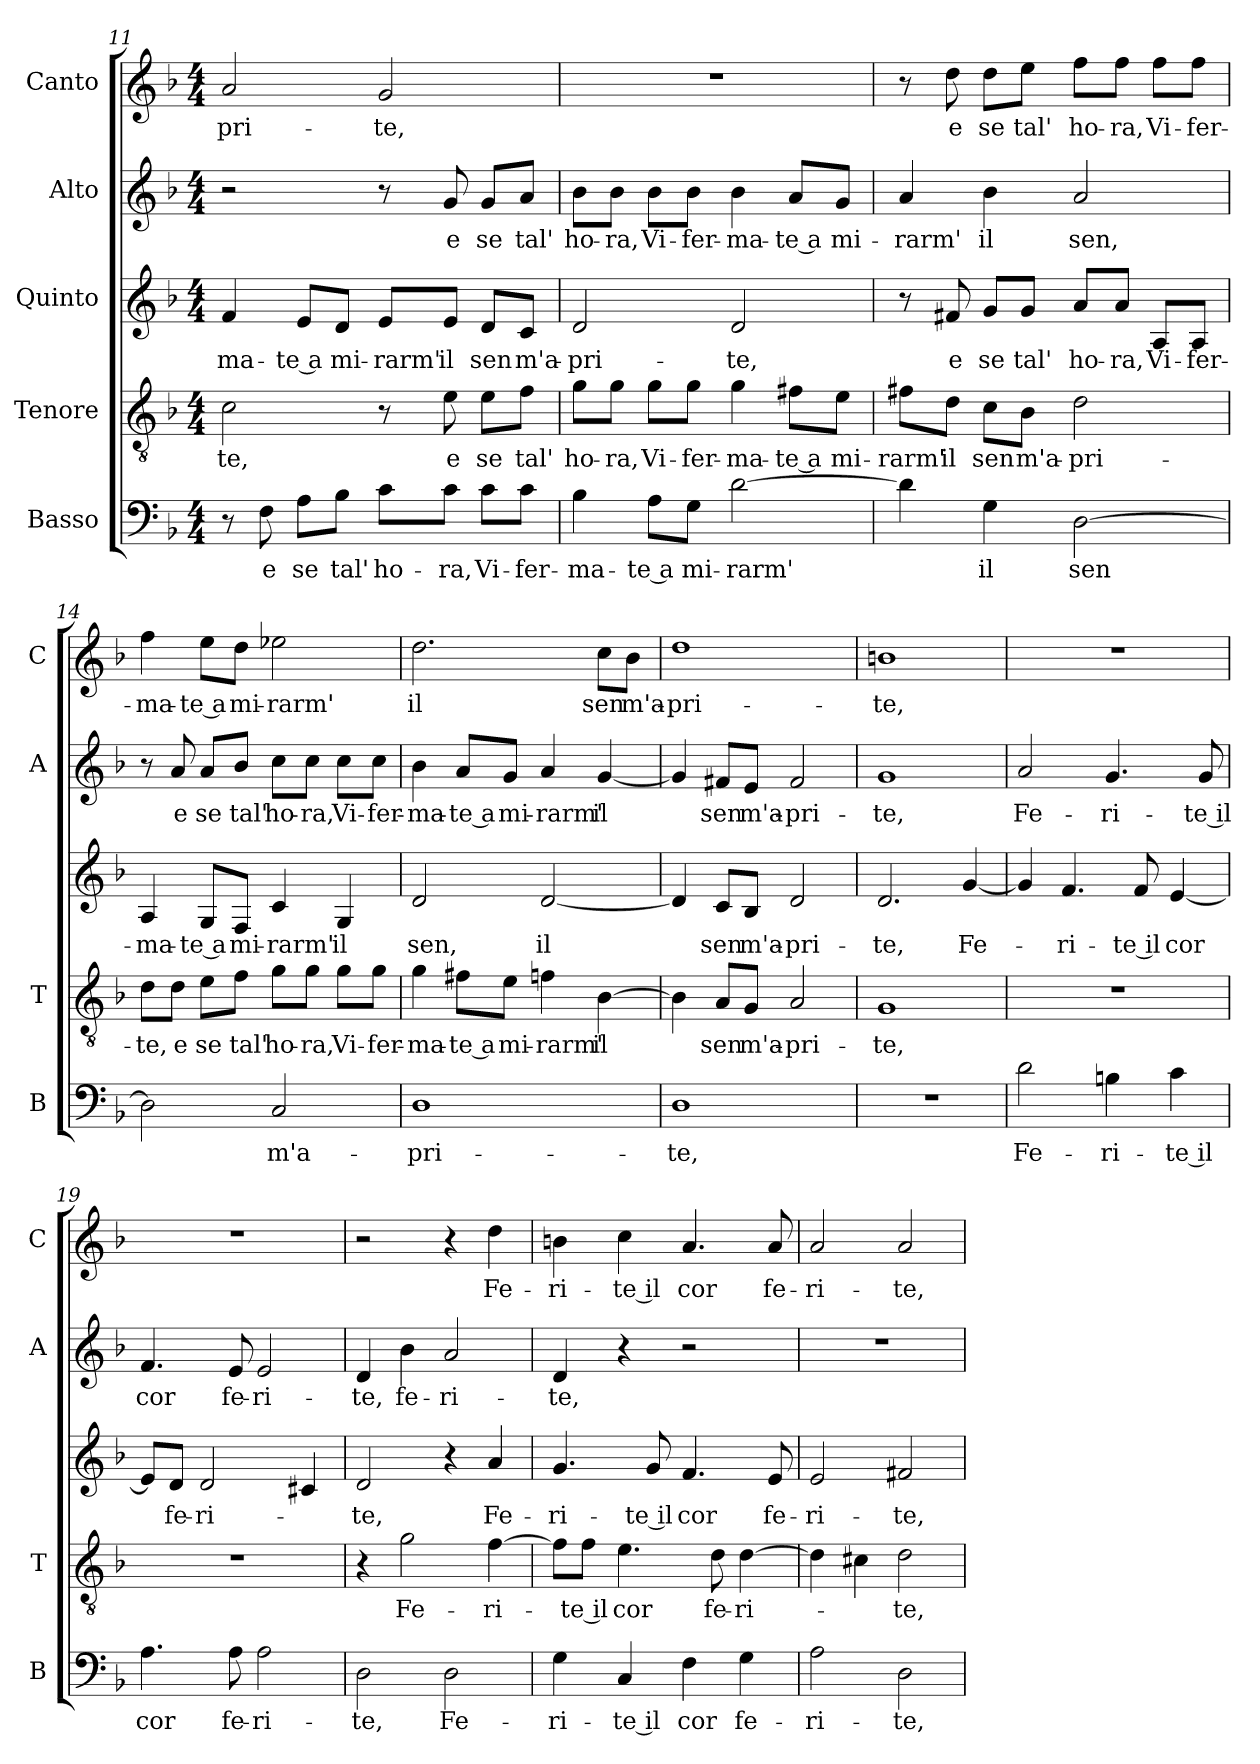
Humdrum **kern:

**kern	**text	**kern	**text	**kern	**text	**kern	**text	**kern	**text
*part5	*part5	*part4	*part4	*part3	*part3	*part2	*part2	*part1	*part1
*staff5	*staff5	*staff4	*staff4	*staff3	*staff3	*staff2	*staff2	*staff1	*staff1
*I"Basso	*	*I"Tenore	*	*I"Quinto	*	*I"Alto	*	*I"Canto	*
*I'B	*	*I'T	*	*	*	*I'A	*	*I'C	*
*clefF4	*	*clefGv2	*	*clefG2	*	*clefG2	*	*clefG2	*
*k[b-]	*	*k[b-]	*	*k[b-]	*	*k[b-]	*	*k[b-]	*
*F:	*	*F:	*	*F:	*	*F:	*	*F:	*
*M4/4	*	*M4/4	*	*M4/4	*	*M4/4	*	*M4/4	*
=11	=11	=11	=11	=11	=11	=11	=11	=11	=11
!	!	!	!LO:LY:b	!	!LO:LY:b	!	!	!	!LO:LY:b
8r	.	2c\	-te,	4f/	-ma-	2r	.	2a/	-pri-
!	!LO:LY:b	!	!	!	!	!	!	!	!
8F\	e	.	.	.	.	.	.	.	.
!	!LO:LY:b	!	!	!	!LO:LY:b	!	!	!	!
8A\L	se	.	.	8e/L	-te a	.	.	.	.
!	!LO:LY:b	!	!	!	!LO:LY:b	!	!	!	!
8B-\J	tal'	.	.	8d/J	mi-	.	.	.	.
!	!LO:LY:b	!	!	!	!LO:LY:b	!	!	!	!LO:LY:b
8c\L	ho-	8r	.	8e/L	-rarm'	8r	.	2g/	-te,
!	!LO:LY:b	!	!LO:LY:b	!	!LO:LY:b	!	!LO:LY:b	!	!
8c\J	-ra,	8e\	e	8e/J	il	8g/	e	.	.
!	!LO:LY:b	!	!LO:LY:b	!	!LO:LY:b	!	!LO:LY:b	!	!
8c\L	Vi-	8e\L	se	8d/L	sen	8g/L	se	.	.
!	!LO:LY:b	!	!LO:LY:b	!	!LO:LY:b	!	!LO:LY:b	!	!
8c\J	-fer-	8f\J	tal'	8c/J	m'a-	8a/J	tal'	.	.
=12	=12	=12	=12	=12	=12	=12	=12	=12	=12
!	!LO:LY:b	!	!LO:LY:b	!	!LO:LY:b	!	!LO:LY:b	!	!
4B-\	-ma-	8g\L	ho-	2d/	-pri-	8b-\L	ho-	1r	.
!	!	!	!LO:LY:b	!	!	!	!LO:LY:b	!	!
.	.	8g\J	-ra,	.	.	8b-\J	-ra,	.	.
!	!LO:LY:b	!	!LO:LY:b	!	!	!	!LO:LY:b	!	!
8A\L	-te a	8g\L	Vi-	.	.	8b-\L	Vi-	.	.
!	!LO:LY:b	!	!LO:LY:b	!	!	!	!LO:LY:b	!	!
8G\J	mi-	8g\J	-fer-	.	.	8b-\J	-fer-	.	.
!	!LO:LY:b	!	!LO:LY:b	!	!LO:LY:b	!	!LO:LY:b	!	!
[2d\	-rarm'	4g\	-ma-	2d/	-te,	4b-\	-ma-	.	.
!	!	!	!LO:LY:b	!	!	!	!LO:LY:b	!	!
.	.	8f#X\L	-te a	.	.	8a/L	-te a	.	.
!	!	!	!LO:LY:b	!	!	!	!LO:LY:b	!	!
.	.	8e\J	mi-	.	.	8g/J	mi-	.	.
=13	=13	=13	=13	=13	=13	=13	=13	=13	=13
!	!	!	!LO:LY:b	!	!	!	!LO:LY:b	!	!
4d\]	.	8f#X\L	-rarm'	8r	.	4a/	-rarm'	8r	.
!	!	!	!LO:LY:b	!	!LO:LY:b	!	!	!	!LO:LY:b
.	.	8d\J	il	8f#X/	e	.	.	8dd\	e
!	!LO:LY:b	!	!LO:LY:b	!	!LO:LY:b	!	!LO:LY:b	!	!LO:LY:b
4G\	il	8c\L	sen	8g/L	se	4b-\	il	8dd\L	se
!	!	!	!LO:LY:b	!	!LO:LY:b	!	!	!	!LO:LY:b
.	.	8B-\J	m'a-	8g/J	tal'	.	.	8ee\J	tal'
!	!LO:LY:b	!	!LO:LY:b	!	!LO:LY:b	!	!LO:LY:b	!	!LO:LY:b
[2D\	sen	2d\	-pri-	8a/L	ho-	2a/	sen,	8ff\L	ho-
!	!	!	!	!	!LO:LY:b	!	!	!	!LO:LY:b
.	.	.	.	8a/J	-ra,	.	.	8ff\J	-ra,
!	!	!	!	!	!LO:LY:b	!	!	!	!LO:LY:b
.	.	.	.	8A/L	Vi-	.	.	8ff\L	Vi-
!	!	!	!	!	!LO:LY:b	!	!	!	!LO:LY:b
.	.	.	.	8A/J	-fer-	.	.	8ff\J	-fer-
!!LO:LB:g=z
=14	=14	=14	=14	=14	=14	=14	=14	=14	=14
!	!	!	!LO:LY:b	!	!LO:LY:b	!	!	!	!LO:LY:b
2D\]	.	8d\L	-te,	4A/	-ma-	8r	.	4ff\	-ma-
!	!	!	!LO:LY:b	!	!	!	!LO:LY:b	!	!
.	.	8d\J	e	.	.	8a/	e	.	.
!	!	!	!LO:LY:b	!	!LO:LY:b	!	!LO:LY:b	!	!LO:LY:b
.	.	8e\L	se	8G/L	-te a	8a/L	se	8ee\L	-te a
!	!	!	!LO:LY:b	!	!LO:LY:b	!	!LO:LY:b	!	!LO:LY:b
.	.	8f\J	tal'	8F/J	mi-	8b-/J	tal'	8dd\J	mi-
!	!LO:LY:b	!	!LO:LY:b	!	!LO:LY:b	!	!LO:LY:b	!	!LO:LY:b
2C/	m'a-	8g\L	ho-	4c/	-rarm'	8cc\L	ho-	2ee-X\	-rarm'
!	!	!	!LO:LY:b	!	!	!	!LO:LY:b	!	!
.	.	8g\J	-ra,	.	.	8cc\J	-ra,	.	.
!	!	!	!LO:LY:b	!	!LO:LY:b	!	!LO:LY:b	!	!
.	.	8g\L	Vi-	4G/	il	8cc\L	Vi-	.	.
!	!	!	!LO:LY:b	!	!	!	!LO:LY:b	!	!
.	.	8g\J	-fer-	.	.	8cc\J	-fer-	.	.
=15	=15	=15	=15	=15	=15	=15	=15	=15	=15
!	!LO:LY:b	!	!LO:LY:b	!	!LO:LY:b	!	!LO:LY:b	!	!LO:LY:b
1D	-pri-	4g\	-ma-	2d/	sen,	4b-\	-ma-	2.dd\	il
!	!	!	!LO:LY:b	!	!	!	!LO:LY:b	!	!
.	.	8f#X\L	-te a	.	.	8a/L	-te a	.	.
!	!	!	!LO:LY:b	!	!	!	!LO:LY:b	!	!
.	.	8e\J	mi-	.	.	8g/J	mi-	.	.
!	!	!	!LO:LY:b	!	!LO:LY:b	!	!LO:LY:b	!	!
.	.	4fn\	-rarm'	[2d/	il	4a/	-rarm'	.	.
!	!	!	!LO:LY:b	!	!	!	!LO:LY:b	!	!LO:LY:b
.	.	[4B-\	il	.	.	[4g/	il	8cc\L	sen
!	!	!	!	!	!	!	!	!	!LO:LY:b
.	.	.	.	.	.	.	.	8b-\J	m'a-
=16	=16	=16	=16	=16	=16	=16	=16	=16	=16
!	!LO:LY:b	!	!	!	!	!	!	!	!LO:LY:b
1D	-te,	4B-\]	.	4d/]	.	4g/]	.	1dd	-pri-
!	!	!	!LO:LY:b	!	!LO:LY:b	!	!LO:LY:b	!	!
.	.	8A/L	sen	8c/L	sen	8f#X/L	sen	.	.
!	!	!	!LO:LY:b	!	!LO:LY:b	!	!LO:LY:b	!	!
.	.	8G/J	m'a-	8B-/J	m'a-	8e/J	m'a-	.	.
!	!	!	!LO:LY:b	!	!LO:LY:b	!	!LO:LY:b	!	!
.	.	2A/	-pri-	2d/	-pri-	2f#/	-pri-	.	.
=17	=17	=17	=17	=17	=17	=17	=17	=17	=17
!	!	!	!LO:LY:b	!	!LO:LY:b	!	!LO:LY:b	!	!LO:LY:b
1r	.	1G	-te,	2.d/	-te,	1g	-te,	1bn	-te,
!	!	!	!	!	!LO:LY:b	!	!	!	!
.	.	.	.	[4g/	Fe-	.	.	.	.
=18	=18	=18	=18	=18	=18	=18	=18	=18	=18
!	!LO:LY:b	!	!	!	!	!	!LO:LY:b	!	!
2d\	Fe-	1r	.	4g/]	.	2a/	Fe-	1r	.
!	!	!	!	!	!LO:LY:b	!	!	!	!
.	.	.	.	4.f/	-ri-	.	.	.	.
!	!LO:LY:b	!	!	!	!	!	!LO:LY:b	!	!
4Bn\	-ri-	.	.	.	.	4.g/	-ri-	.	.
!	!	!	!	!	!LO:LY:b	!	!	!	!
.	.	.	.	8f/	-te il	.	.	.	.
!	!LO:LY:b	!	!	!	!LO:LY:b	!	!	!	!
4c\	-te il	.	.	[4e/	cor	.	.	.	.
!	!	!	!	!	!	!	!LO:LY:b	!	!
.	.	.	.	.	.	8g/	-te il	.	.
=19	=19	=19	=19	=19	=19	=19	=19	=19	=19
!	!LO:LY:b	!	!	!	!	!	!LO:LY:b	!	!
4.A\	cor	1r	.	8e/L]	.	4.f/	cor	1r	.
!	!	!	!	!	!LO:LY:b	!	!	!	!
.	.	.	.	8d/J	fe-	.	.	.	.
!	!	!	!	!	!LO:LY:b	!	!	!	!
.	.	.	.	2d/	-ri-	.	.	.	.
!	!LO:LY:b	!	!	!	!	!	!LO:LY:b	!	!
8A\	fe-	.	.	.	.	8e/	fe-	.	.
!	!LO:LY:b	!	!	!	!	!	!LO:LY:b	!	!
2A\	-ri-	.	.	.	.	2e/	-ri-	.	.
.	.	.	.	4c#X/	.	.	.	.	.
!!LO:LB:g=z
=20	=20	=20	=20	=20	=20	=20	=20	=20	=20
!	!LO:LY:b	!	!	!	!LO:LY:b	!	!LO:LY:b	!	!
2D\	-te,	4r	.	2d/	-te,	4d/	-te,	2r	.
!	!	!	!LO:LY:b	!	!	!	!LO:LY:b	!	!
.	.	2g\	Fe-	.	.	4b-\	fe-	.	.
!	!LO:LY:b	!	!	!	!	!	!LO:LY:b	!	!
2D\	Fe-	.	.	4r	.	2a/	-ri-	4r	.
!	!	!	!LO:LY:b	!	!LO:LY:b	!	!	!	!LO:LY:b
.	.	[4f\	-ri-	4a/	Fe-	.	.	4dd\	Fe-
=21	=21	=21	=21	=21	=21	=21	=21	=21	=21
!	!LO:LY:b	!	!	!	!LO:LY:b	!	!LO:LY:b	!	!LO:LY:b
4G\	-ri-	8f\L]	.	4.g/	-ri-	4d/	-te,	4bn\	-ri-
!	!	!	!LO:LY:b	!	!	!	!	!	!
.	.	8f\J	-te il	.	.	.	.	.	.
!	!LO:LY:b	!	!LO:LY:b	!	!	!	!	!	!LO:LY:b
4C/	-te il	4.e\	cor	.	.	4r	.	4cc\	-te il
!	!	!	!	!	!LO:LY:b	!	!	!	!
.	.	.	.	8g/	-te il	.	.	.	.
!	!LO:LY:b	!	!	!	!LO:LY:b	!	!	!	!LO:LY:b
4F\	cor	.	.	4.f/	cor	2r	.	4.a/	cor
!	!	!	!LO:LY:b	!	!	!	!	!	!
.	.	8d\	fe-	.	.	.	.	.	.
!	!LO:LY:b	!	!LO:LY:b	!	!	!	!	!	!
4G\	fe-	[4d\	-ri-	.	.	.	.	.	.
!	!	!	!	!	!LO:LY:b	!	!	!	!LO:LY:b
.	.	.	.	8e/	fe-	.	.	8a/	fe-
=22	=22	=22	=22	=22	=22	=22	=22	=22	=22
!	!LO:LY:b	!	!	!	!LO:LY:b	!	!	!	!LO:LY:b
2A\	-ri-	4d\]	.	2e/	-ri-	1r	.	2a/	-ri-
.	.	4c#X\	.	.	.	.	.	.	.
!	!LO:LY:b	!	!LO:LY:b	!	!LO:LY:b	!	!	!	!LO:LY:b
2D\	-te,	2d\	-te,	2f#X/	-te,	.	.	2a/	-te,
=	=	=	=	=	=	=	=	=	=
*-	*-	*-	*-	*-	*-	*-	*-	*-	*-
